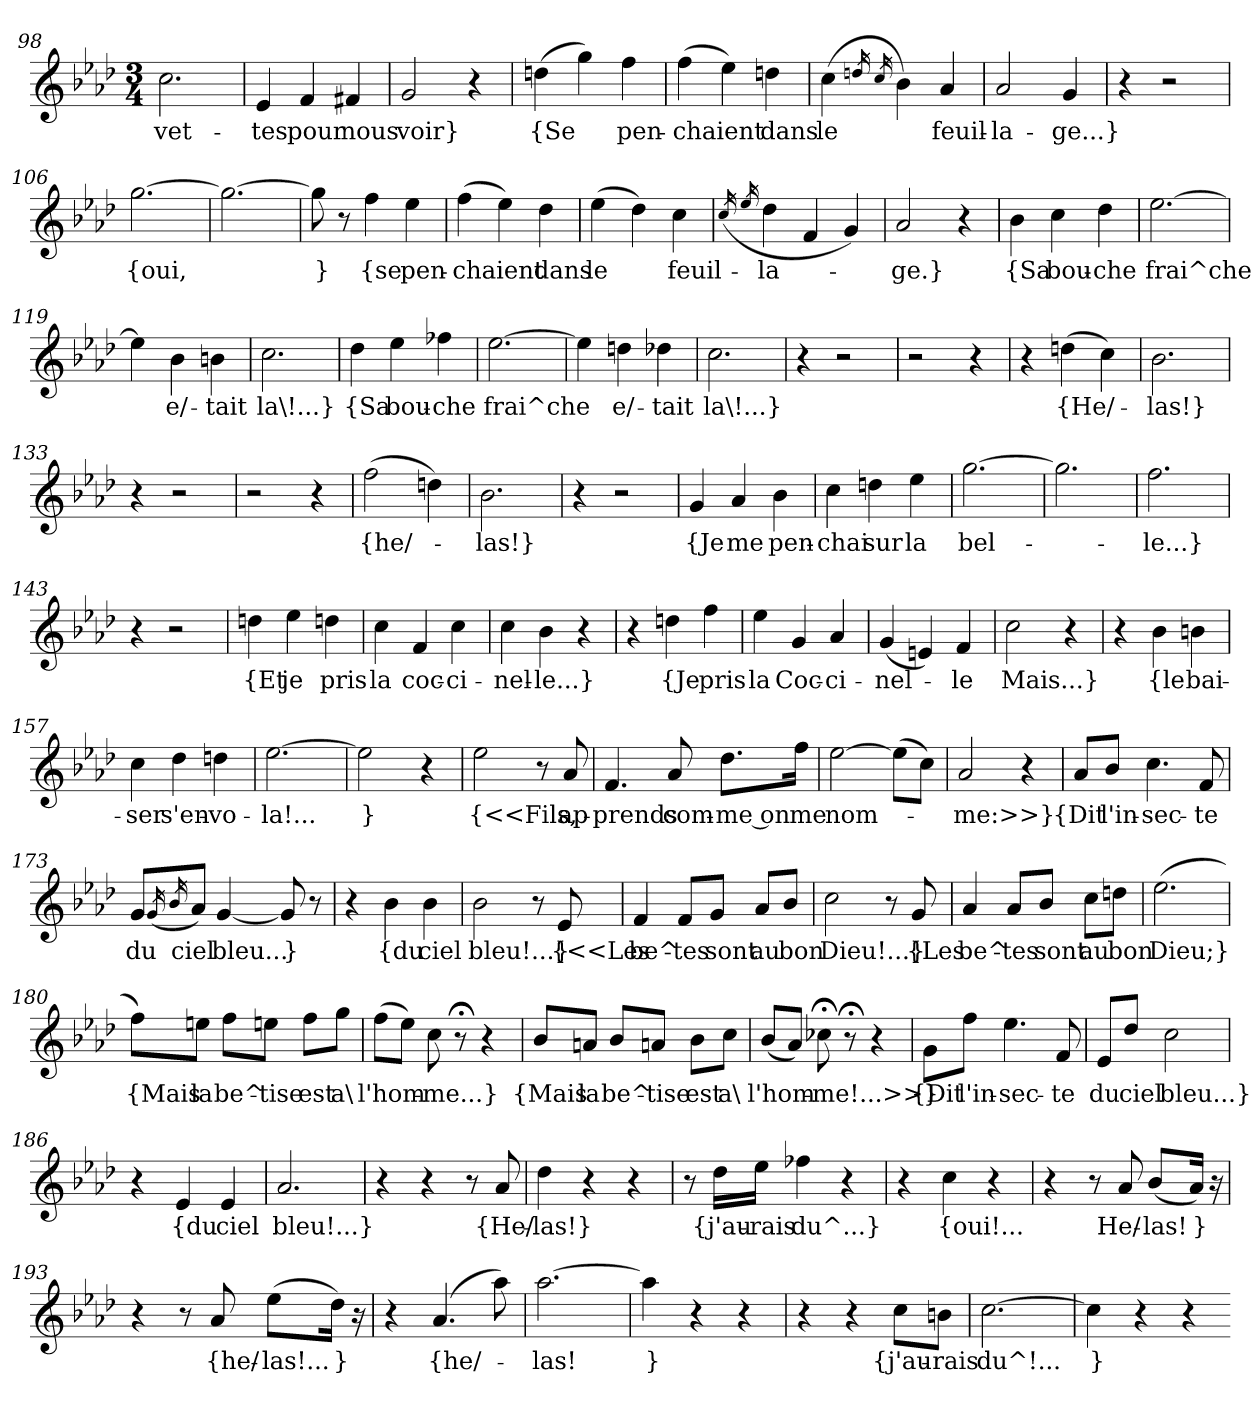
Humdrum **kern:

**kern	**text
*part1	*part1
*staff1	*staff1
*clefG2	*
*k[b-e-a-d-]	*
*M3/4	*
=98	=98
2.cc	-vet-
=99	=99
4e-	-tes
4f	pour
4f#X	nous
=100	=100
2g	voir}
4r	.
=101	=101
(4ddn	{Se
4gg)	.
4ff	pen-
=102	=102
(4ff	-chaient
4ee-)	.
4ddn	dans
=103	=103
(4cc	le
16qddn	.
16qcc	.
4b-)	.
4a-	feuil-
=104	=104
2a-	-la-
4g	-ge...}
=105	=105
4r	.
2r	.
=106	=106
[2.gg	{oui,
=107	=107
2.gg_	.
=108	=108
8gg]	}
8r	.
4ff	{se
4ee-	pen-
=109	=109
(4ff	-chaient
4ee-)	.
4dd-	dans
=110	=110
(4ee-	le
4dd-)	.
4cc	feuil-
=111	=111
(16qcc	.
16qee-	.
4dd-	-la-
4f	.
4g)	.
=112	=112
2a-	-ge.}
4r	.
=117	=117
4b-	{Sa
4cc	bou-
4dd-	-che
=118	=118
[2.ee-	frai^che
=119	=119
4ee-]	.
4b-	e/-
4bn	-tait
=120	=120
2.cc	la\!...}
=125	=125
4dd-	{Sa
4ee-	bou-
4ff-X	-che
=126	=126
[2.ee-	frai^che
=127	=127
4ee-]	.
4ddn	e/-
4dd-X	-tait
=128	=128
2.cc	la\!...}
=129	=129
4r	.
2r	.
=130	=130
2r	.
4r	.
=131	=131
4r	.
(4ddn	{He/-
4cc)	.
=132	=132
2.b-	-las!}
=133	=133
4r	.
2r	.
=134	=134
2r	.
4r	.
=135	=135
(2ff	{he/-
4ddn)	.
=136	=136
2.b-	-las!}
=137	=137
4r	.
2r	.
=138	=138
4g	{Je
4a-	me
4b-	pen-
=139	=139
4cc	-chai
4ddn	sur
4ee-	la
=140	=140
[2.gg	bel-
=141	=141
2.gg]	.
=142	=142
2.ff	-le...}
=143	=143
4r	.
2r	.
=144	=144
4ddn	{Et
4ee-	je
4ddn	pris
=145	=145
4cc	la
4f	coc-
4cc	-ci-
=146	=146
4cc	-nel-
4b-	-le...}
4r	.
=152	=152
4r	.
4ddn	{Je
4ff	pris
=153	=153
4ee-	la
4g	Coc-
4a-	-ci-
=154	=154
(4g	-nel-
4en)	.
4f	-le
=155	=155
2cc	Mais...}
4r	.
=156	=156
4r	.
4b-	{le
4bn	bai-
=157	=157
4cc	-ser
4dd-	s'en-
4ddn	-vo-
=158	=158
[2.ee-	-la!...
=159	=159
2ee-]	}
4r	.
=168	=168
2ee-	{<<Fils,
8r	.
8a-	ap-
=169	=169
4.f	-prends
8a-	com-
8.dd-\L	-me on
16ff\Jk	me
=170	=170
[2ee-	nom-
(8ee-\L]	.
8cc\J)	.
=171	=171
2a-	-me:>>}
4r	.
=172	=172
8a-/L	{Dit
8b-/J	l'in-
4.cc	-sec-
8f	-te
=173	=173
8g/L	du
(16qg/	.
16qb-/	.
8a-/J)	ciel
[4g	bleu...
8g]	}
8r	.
=174	=174
4r	.
4b-	{du
4b-	ciel
=175	=175
2b-	bleu!...}
8r	.
8e-	{<<Les
=176	=176
4f	be^-
8f/L	-tes
8g/J	sont
8a-/L	au
8b-/J	bon
=177	=177
2cc	Dieu!...}
8r	.
8g	{Les
=178	=178
4a-	be^-
8a-/L	-tes
8b-/J	sont
8cc\L	au
8ddn\J	bon
=179	=179
(2.ee-	Dieu;}
=180	=180
8ff\L)	{Mais
8een\J	la
8ff\L	be^-
8een\J	-tise
8ff\L	est
8gg\J	a\
=181	=181
(8ff\L	l'hom-
8ee-\J)	.
8cc	-me...}
8r;<	.
4r	.
=182	=182
8b-/L	{Mais
8an/J	la
8b-/L	be^-
8an/J	-tise
8b-\L	est
8cc\J	a\
=183	=183
(8b-/L	l'hom-
8a-/J)	.
8cc-X;<	-me!...>>}
8r;<	.
4r	.
=184	=184
8g\L	{Dit
8ff\J	l'in-
4.ee-	-sec-
8f	-te
=185	=185
8e-/L	du
8dd-/J	ciel
2cc	bleu...}
=186	=186
4r	.
4e-	{du
4e-	ciel
=187	=187
2.a-	bleu!...}
=188	=188
4r	.
4r	.
8r	.
8a-	{He/-
=189	=189
4dd-	-las!}
4r	.
4r	.
=190	=190
8r	.
16dd-\LL	{j'au-
16ee-\JJ	-rais
4ff-X	du^...}
4r	.
=191	=191
4r	.
4cc	{oui!...
4r	.
=192	=192
4r	.
8r	.
8a-	He/-
(8b-/L	-las!
16a-/Jk)	}
16r	.
=193	=193
4r	.
8r	.
8a-	{he/-
(8ee-\L	-las!...
16dd-\Jk)	}
16r	.
=194	=194
4r	.
(4.a-	{he/-
8aa-)	.
=195	=195
[2.aa-	-las!
=196	=196
4aa-]	}
4r	.
4r	.
=197	=197
4r	.
4r	.
8cc\L	{j'au-
8bn\J	-rais
=198	=198
[2.cc	du^!...
=199	=199
4cc]	}
4r	.
4r	.
=-	=-
*-	*-
